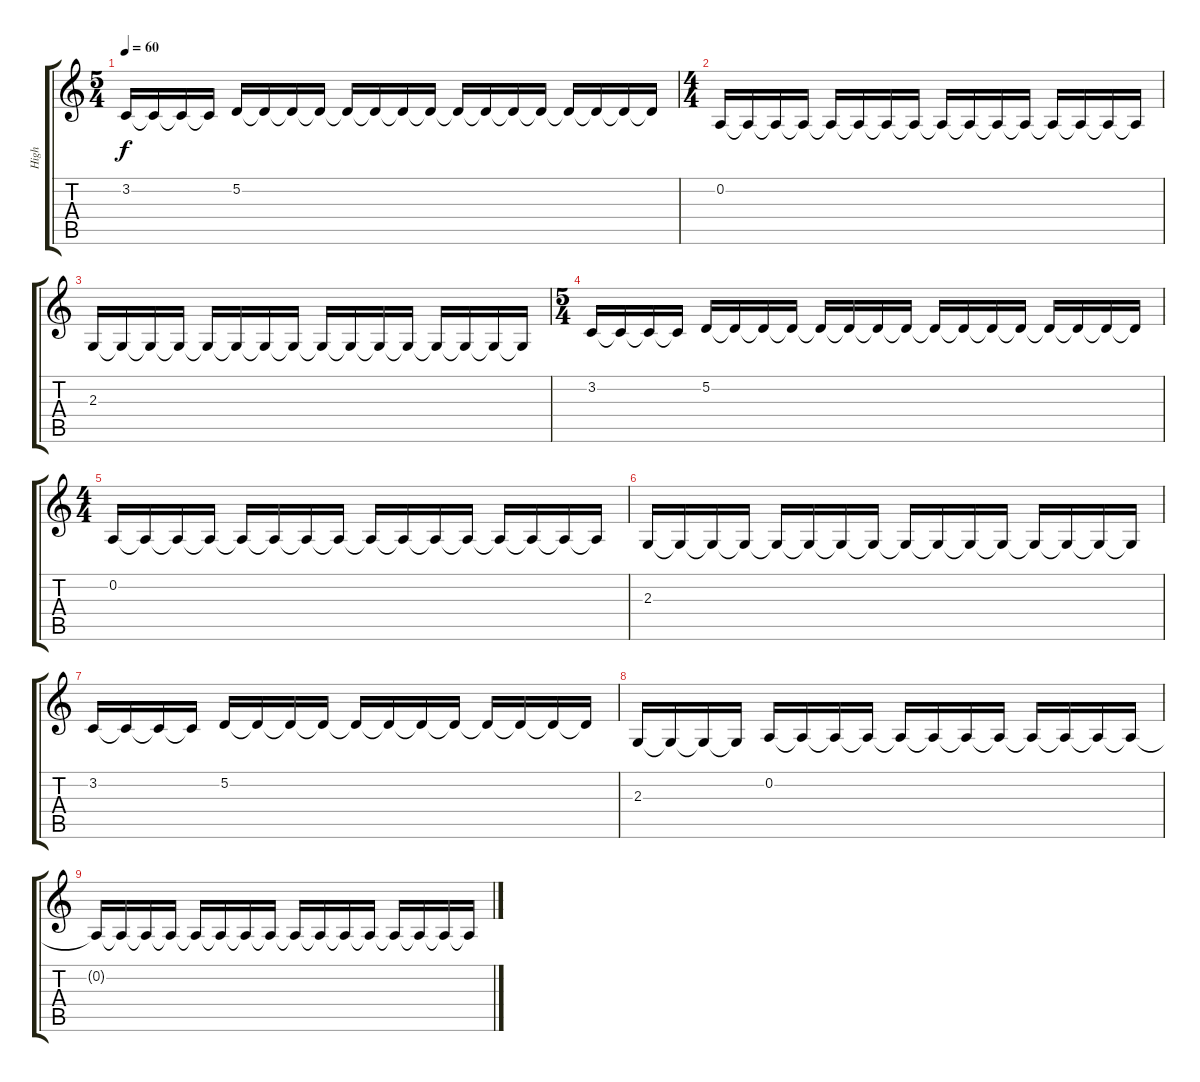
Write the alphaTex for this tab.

\track ("High" "High") {instrument lead1square}
\staff {score tabs}
\tuning (D4 A3 F3 C3 G2 D2) {hide}
\ts (5 4)
\tempo 60
\clef g2
\ks c
3.2.16{dy f volume 0} 3.2{t}.16{volume 2} 3.2{t}.16{volume 4} 3.2{t}.16{volume 6} 5.2.16{volume 0} 5.2{t}.16{volume 2} 5.2{t}.16{volume 4} 5.2{t}.16{volume 6} 5.2{t}.16{volume 8} 5.2{t}.16{volume 10} 5.2{t}.16 5.2{t}.16 5.2{t}.16 5.2{t}.16 5.2{t}.16 5.2{t}.16 5.2{t}.16 5.2{t}.16 5.2{t}.16 5.2{t}.16 |
\ts (4 4)
0.2.16{volume 0} 0.2{t}.16{volume 2} 0.2{t}.16{volume 4} 0.2{t}.16{volume 6} 0.2{t}.16{volume 8} 0.2{t}.16{volume 10} 0.2{t}.16{volume 11} 0.2{t}.16{volume 12} 0.2{t}.16{volume 13} 0.2{t}.16 0.2{t}.16 0.2{t}.16 0.2{t}.16 0.2{t}.16 0.2{t}.16 0.2{t}.16 |
2.3.16{volume 0} 2.3{t}.16{volume 2} 2.3{t}.16{volume 4} 2.3{t}.16{volume 6} 2.3{t}.16{volume 8} 2.3{t}.16{volume 10} 2.3{t}.16{volume 11} 2.3{t}.16{volume 12} 2.3{t}.16{volume 13} 2.3{t}.16 2.3{t}.16 2.3{t}.16 2.3{t}.16 2.3{t}.16 2.3{t}.16 2.3{t}.16 |
\ts (5 4)
3.2.16{volume 0} 3.2{t}.16{volume 2} 3.2{t}.16{volume 4} 3.2{t}.16{volume 6} 5.2.16{volume 0} 5.2{t}.16{volume 2} 5.2{t}.16{volume 4} 5.2{t}.16{volume 6} 5.2{t}.16{volume 8} 5.2{t}.16{volume 10} 5.2{t}.16 5.2{t}.16 5.2{t}.16 5.2{t}.16 5.2{t}.16 5.2{t}.16 5.2{t}.16 5.2{t}.16 5.2{t}.16 5.2{t}.16 |
\ts (4 4)
0.2.16{volume 0} 0.2{t}.16{volume 2} 0.2{t}.16{volume 4} 0.2{t}.16{volume 6} 0.2{t}.16{volume 8} 0.2{t}.16{volume 10} 0.2{t}.16{volume 11} 0.2{t}.16{volume 12} 0.2{t}.16{volume 13} 0.2{t}.16 0.2{t}.16 0.2{t}.16 0.2{t}.16 0.2{t}.16 0.2{t}.16 0.2{t}.16 |
2.3.16{volume 0} 2.3{t}.16{volume 2} 2.3{t}.16{volume 4} 2.3{t}.16{volume 6} 2.3{t}.16{volume 8} 2.3{t}.16{volume 10} 2.3{t}.16{volume 11} 2.3{t}.16{volume 12} 2.3{t}.16{volume 13} 2.3{t}.16 2.3{t}.16 2.3{t}.16 2.3{t}.16 2.3{t}.16 2.3{t}.16 2.3{t}.16 |
3.2.16{volume 0} 3.2{t}.16{volume 2} 3.2{t}.16{volume 4} 3.2{t}.16{volume 6} 5.2.16{volume 0} 5.2{t}.16{volume 2} 5.2{t}.16{volume 4} 5.2{t}.16{volume 6} 5.2{t}.16{volume 8} 5.2{t}.16{volume 10} 5.2{t}.16 5.2{t}.16 5.2{t}.16 5.2{t}.16 5.2{t}.16 5.2{t}.16 |
2.3.16{volume 0} 2.3{t}.16{volume 2} 2.3{t}.16{volume 4} 2.3{t}.16{volume 6} 0.2.16{volume 0} 0.2{t}.16{volume 2} 0.2{t}.16{volume 4} 0.2{t}.16{volume 6} 0.2{t}.16{volume 8} 0.2{t}.16{volume 10} 0.2{t}.16{volume 11} 0.2{t}.16{volume 12} 0.2{t}.16{volume 13} 0.2{t}.16 0.2{t}.16 0.2{t}.16 |
0.2{t}.16 0.2{t}.16 0.2{t}.16 0.2{t}.16 0.2{t}.16 0.2{t}.16 0.2{t}.16 0.2{t}.16 0.2{t}.16 0.2{t}.16 0.2{t}.16 0.2{t}.16 0.2{t}.16 0.2{t}.16 0.2{t}.16 0.2{t}.16
